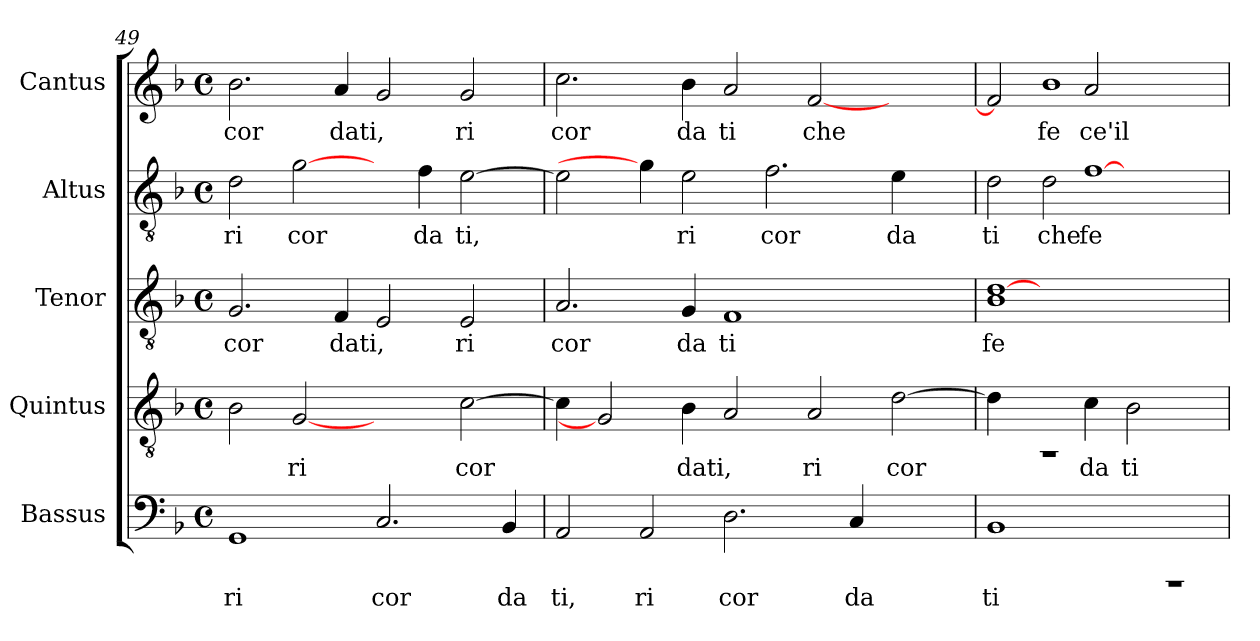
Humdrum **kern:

**kern	**text	**kern	**text	**kern	**text	**kern	**text	**kern	**text
*part5	*part5	*part4	*part4	*part3	*part3	*part2	*part2	*part1	*part1
*staff5	*staff5	*staff4	*staff4	*staff3	*staff3	*staff2	*staff2	*staff1	*staff1
*I"Bassus	*	*I"Quintus	*	*I"Tenor	*	*I"Altus	*	*I"Cantus	*
*clefF4	*	*clefGv2	*	*clefGv2	*	*clefGv2	*	*clefG2	*
*k[b-]	*	*k[b-]	*	*k[b-]	*	*k[b-]	*	*k[b-]	*
*F:	*	*F:	*	*F:	*	*F:	*	*F:	*
*M4/4	*	*M4/4	*	*M4/4	*	*M4/4	*	*M4/4	*
*met(c)	*	*met(c)	*	*met(c)	*	*met(c)	*	*met(c)	*
=49	=49	=49	=49	=49	=49	=49	=49	=49	=49
!	!LO:LY:b:cj	!	!	!	!LO:LY:b:cj	!	!LO:LY:b:cj	!	!LO:LY:b:cj
1GG	ri	2B-\	.	2.G/	cor	2d\	ri	2.b-\	cor
!	!	!	!LO:LY:b:cj	!	!	!	!LO:LY:b:cj	!	!
.	.	[2G	ri	.	.	[2g\	cor	.	.
!	!	!	!	!	!LO:LY:b:cj	!	!	!	!LO:LY:b:cj
.	.	.	.	4F/	dati,	.	.	4a/	dati,
!	!LO:LY:b:cj	!	!	!	!	!	!	!	!
2.C/	cor	2ryy	.	2E/	.	4ryy	.	2g/	.
!	!	!	!	!	!	!	!LO:LY:b:cj	!	!
.	.	.	.	.	.	4f\	da	.	.
!	!	!	!LO:LY:b	!	!LO:LY:b:cj	!	!LO:LY:b:cj	!	!LO:LY:b:cj
.	.	[>2c\	cor	2E/	ri	[>2e\	ti,	2g/	ri
!	!LO:LY:b:cj	!	!	!	!	!	!	!	!
4BB-/	da	.	.	.	.	.	.	.	.
=50	=50	=50	=50	=50	=50	=50	=50	=50	=50
!	!LO:LY:b:cj	!	!	!	!LO:LY:b:cj	!	!	!	!LO:LY:b:cj
2AA/	ti,	4c\]	.	2.A/	cor	2e\]	.	2.cc\	cor
.	.	2G]	.	.	.	.	.	.	.
!	!LO:LY:b:cj	!	!	!	!	!	!	!	!
2AA/	ri	.	.	.	.	4g\]	.	.	.
!	!	!	!LO:LY:b:cj	!	!LO:LY:b:cj	!	!LO:LY:b:cj	!	!LO:LY:b:cj
.	.	4B-\	dati,	4G/	da	2e\	ri	4b-\	da
!	!LO:LY:b:cj	!	!	!	!LO:LY:b:cj	!	!	!	!LO:LY:b:cj
2.D\	cor	2A/	.	1F	ti	.	.	2a/	ti
!	!	!	!	!	!	!	!LO:LY:b:cj	!	!
.	.	.	.	.	.	2.f\	cor	.	.
!	!	!	!LO:LY:b:cj	!	!	!	!	!	!LO:LY:b
.	.	2A/	ri	.	.	.	.	[>2f/	che
!	!LO:LY:b:cj	!	!	!	!	!	!	!	!
4C/	da	.	.	.	.	.	.	.	.
!	!	!	!LO:LY:b	!	!	!	!LO:LY:b:cj	!	!
2ryy	.	[>2d\	cor	2ryy	.	4e\	da	2ryy	.
.	.	.	.	.	.	4ryy	.	.	.
!!LO:PB:g=z
=51	=51	=51	=51	=51	=51	=51	=51	=51	=51
!	!LO:LY:b:cj	!	!	!LO:N:vis=1	!LO:LY:b:cj	!LO:N:vis=2	!LO:LY:b:cj	!LO:N:vis=2	!
*	*	*^	*	*	*	*	*	*	*
1BB-	ti	4d\]	16..ryy	.	4B- [>4d	fe-	4d\	ti	4f/]	.
.	.	.	1ryy	.	.	.	.	.	.	.
!	!	!LO:N:vis=1	!	!	!	!	!LO:N:vis=2	!LO:LY:b:cj	!LO:N:vis=1	!LO:LY:b:cj
.	.	4rAA	.	.	1ryy	.	4d\	che	4b-	fe
!	!	!	!	!LO:LY:b:cj	!	!	!LO:N:vis=1	!LO:LY:b:cj	!LO:N:vis=2	!LO:LY:b:cj
.	.	4c\	.	da	.	.	[>4f	fe-	4a/	ce'il
!	!	!	!	!LO:LY:b:cj	!	!	!	!	!	!
.	.	2B-\	.	ti	.	.	2ryy	.	2ryy	.
!LO:N:vis=1	!	!	!	!	!	!	!	!	!	!
4rEEE	.	.	.	.	.	.	.	.	.	.
.	.	.	8ryy	.	.	.	.	.	.	.
.	.	.	64ryy	.	.	.	.	.	.	.
*	*	*v	*v	*	*	*	*	*	*	*
=	=	=	=	=	=	=	=	=	=
*-	*-	*-	*-	*-	*-	*-	*-	*-	*-
